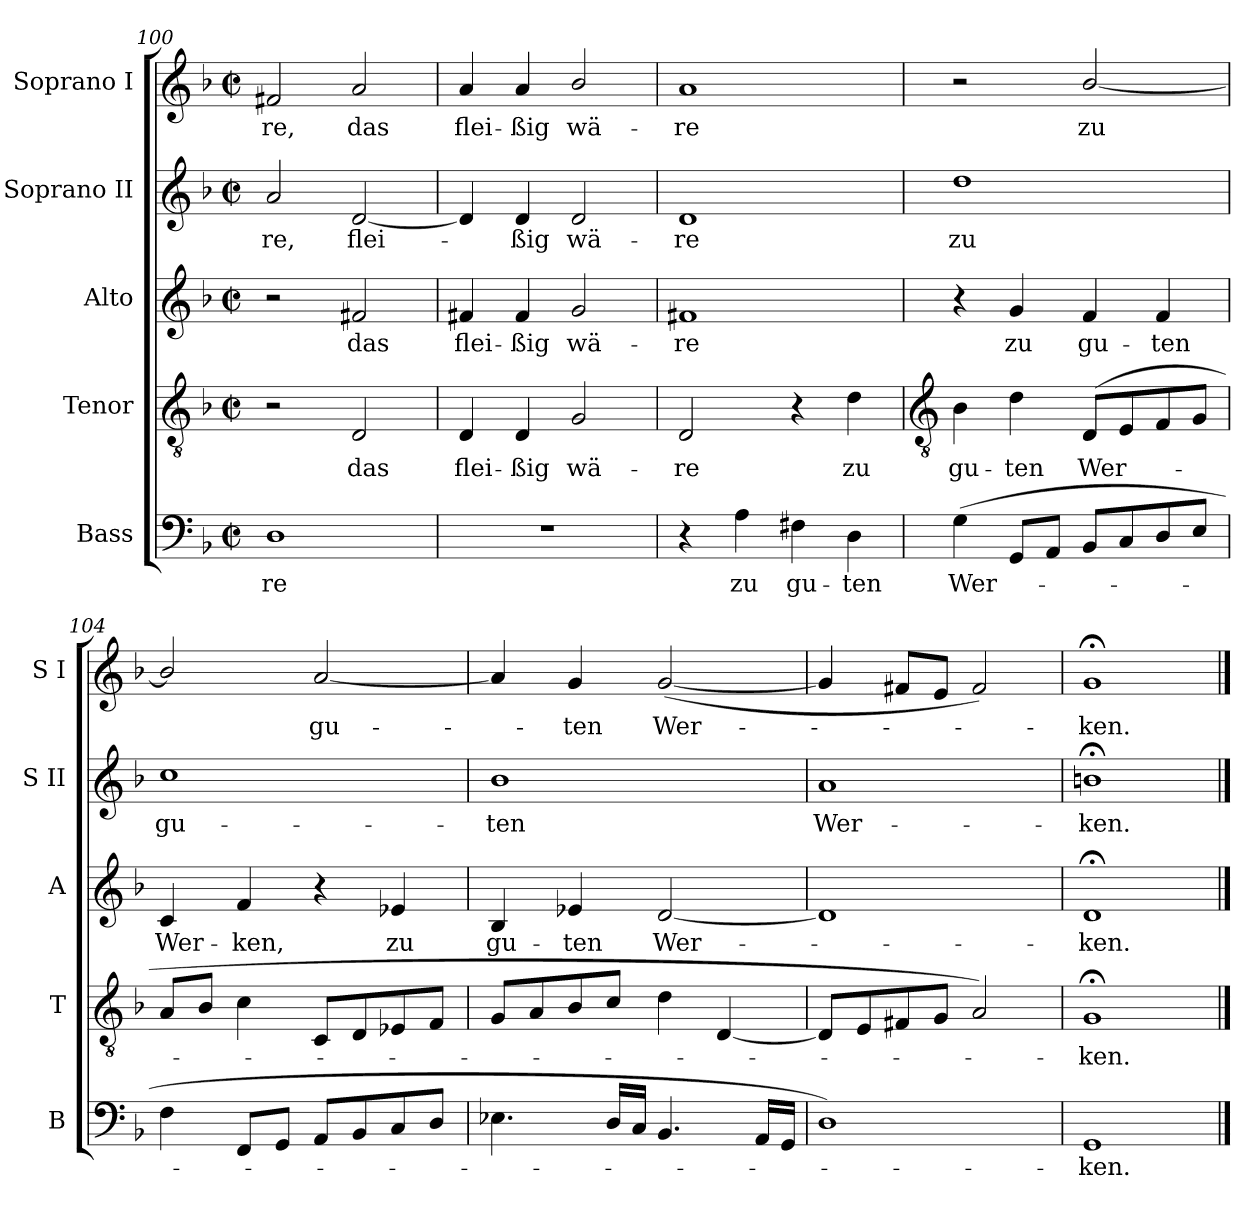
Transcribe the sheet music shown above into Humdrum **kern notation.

**kern	**text	**kern	**text	**kern	**text	**kern	**text	**kern	**text
*part5	*part5	*part4	*part4	*part3	*part3	*part2	*part2	*part1	*part1
*staff5	*staff5	*staff4	*staff4	*staff3	*staff3	*staff2	*staff2	*staff1	*staff1
*I"Bass	*	*I"Tenor	*	*I"Alto	*	*I"Soprano II	*	*I"Soprano I	*
*I'B	*	*I'T	*	*I'A	*	*I'S II	*	*I'S I	*
*clefF4	*	*clefGv2	*	*clefG2	*	*clefG2	*	*clefG2	*
*k[b-]	*	*k[b-]	*	*k[b-]	*	*k[b-]	*	*k[b-]	*
*F:	*	*F:	*	*F:	*	*F:	*	*F:	*
*M2/2	*	*M2/2	*	*M2/2	*	*M2/2	*	*M2/2	*
*met(c|)	*	*met(c|)	*	*met(c|)	*	*met(c|)	*	*met(c|)	*
=100	=100	=100	=100	=100	=100	=100	=100	=100	=100
!	!LO:LY:b	!	!	!	!	!	!LO:LY:b	!	!LO:LY:b
1D	-re	2r	.	2r	.	2a	-re,	2f#X	-re,
!	!	!	!LO:LY:b	!	!LO:LY:b	!	!LO:LY:b	!	!LO:LY:b
.	.	2D	das	2f#X	das	[2d	flei-	2a	das
=101	=101	=101	=101	=101	=101	=101	=101	=101	=101
!	!	!	!LO:LY:b	!	!LO:LY:b	!	!	!	!LO:LY:b
1r	.	4D	flei-	4f#X	flei-	4d]	.	4a	flei-
!	!	!	!LO:LY:b	!	!LO:LY:b	!	!LO:LY:b	!	!LO:LY:b
.	.	4D	-ßig	4f#	-ßig	4d	ßig	4a	-ßig
!	!	!	!LO:LY:b	!	!LO:LY:b	!	!LO:LY:b	!	!LO:LY:b
.	.	2G	wä-	2g	wä-	2d	wä-	2b-/	wä-
=102	=102	=102	=102	=102	=102	=102	=102	=102	=102
!	!	!	!LO:LY:b	!	!LO:LY:b	!	!LO:LY:b	!	!LO:LY:b
4r	.	2D	-re	1f#X	-re	1d	-re	1a	-re
!	!LO:LY:b	!	!	!	!	!	!	!	!
4A	zu	.	.	.	.	.	.	.	.
!	!LO:LY:b	!	!	!	!	!	!	!	!
4F#X	gu-	4r	.	.	.	.	.	.	.
!	!LO:LY:b	!	!LO:LY:b	!	!	!	!	!	!
4D	-ten	4d	zu	.	.	.	.	.	.
!!LO:LB:g=z
=103	=103	=103	=103	=103	=103	=103	=103	=103	=103
*	*	*clefGv2	*	*	*	*	*	*	*
!	!LO:LY:b	!	!LO:LY:b	!	!	!	!LO:LY:b	!	!
(>4G	Wer-	4B-	gu-	4r	.	1dd	zu	2r	.
!	!	!	!LO:LY:b	!	!LO:LY:b	!	!	!	!
8GGL	.	4d	-ten	4g	zu	.	.	.	.
8AAJ	.	.	.	.	.	.	.	.	.
!	!	!	!LO:LY:b	!	!LO:LY:b	!	!	!	!LO:LY:b
8BB-L	.	(<8DL	Wer-	4f	gu-	.	.	[2b-/	zu
8C	.	8E	.	.	.	.	.	.	.
!	!	!	!	!	!LO:LY:b	!	!	!	!
8D	.	8F	.	4f	-ten	.	.	.	.
8EJ	.	8GJ	.	.	.	.	.	.	.
=104	=104	=104	=104	=104	=104	=104	=104	=104	=104
!	!	!	!	!	!LO:LY:b	!	!LO:LY:b	!	!
4F	.	8AL	.	4c	Wer-	1cc	gu-	2b-/]	.
.	.	8B-J	.	.	.	.	.	.	.
!	!	!	!	!	!LO:LY:b	!	!	!	!
8FFL	.	4c	.	4f	-ken,	.	.	.	.
8GGJ	.	.	.	.	.	.	.	.	.
!	!	!	!	!	!	!	!	!	!LO:LY:b
8AAL	.	8CL	.	4r	.	.	.	[2a	gu-
8BB-	.	8D	.	.	.	.	.	.	.
!	!	!	!	!	!LO:LY:b	!	!	!	!
8C	.	8E-X	.	4e-X	zu	.	.	.	.
8DJ	.	8FJ	.	.	.	.	.	.	.
=105	=105	=105	=105	=105	=105	=105	=105	=105	=105
!	!	!	!	!	!LO:LY:b	!	!LO:LY:b	!	!
4.E-X	.	8GL	.	4B-	gu-	1b-	-ten	4a]	.
.	.	8A	.	.	.	.	.	.	.
!	!	!	!	!	!LO:LY:b	!	!	!	!LO:LY:b
.	.	8B-	.	4e-X	-ten	.	.	4g	ten
16DLL	.	8cJ	.	.	.	.	.	.	.
16CJJ	.	.	.	.	.	.	.	.	.
!	!	!	!	!	!LO:LY:b	!	!	!	!LO:LY:b
4.BB-	.	4d	.	[2d	Wer-	.	.	(<[2g	Wer-
.	.	[4D	.	.	.	.	.	.	.
16AALL	.	.	.	.	.	.	.	.	.
16GGJJ	.	.	.	.	.	.	.	.	.
=106	=106	=106	=106	=106	=106	=106	=106	=106	=106
!	!	!	!	!	!	!	!LO:LY:b	!	!
1D)	.	8DL]	.	1d]	.	1a	Wer-	4g]	.
.	.	8E	.	.	.	.	.	.	.
.	.	8F#X	.	.	.	.	.	8f#XL	.
.	.	8GJ	.	.	.	.	.	8eJ	.
.	.	2A)	.	.	.	.	.	2f#)	.
=107	=107	=107	=107	=107	=107	=107	=107	=107	=107
!	!LO:LY:b	!	!LO:LY:b	!	!LO:LY:b	!	!LO:LY:b	!	!LO:LY:b
1GG	ken.	1G;<	ken.	1d;<	ken.	1bn;<	-ken.	1g;<	ken.
==	==	==	==	==	==	==	==	==	==
*-	*-	*-	*-	*-	*-	*-	*-	*-	*-
